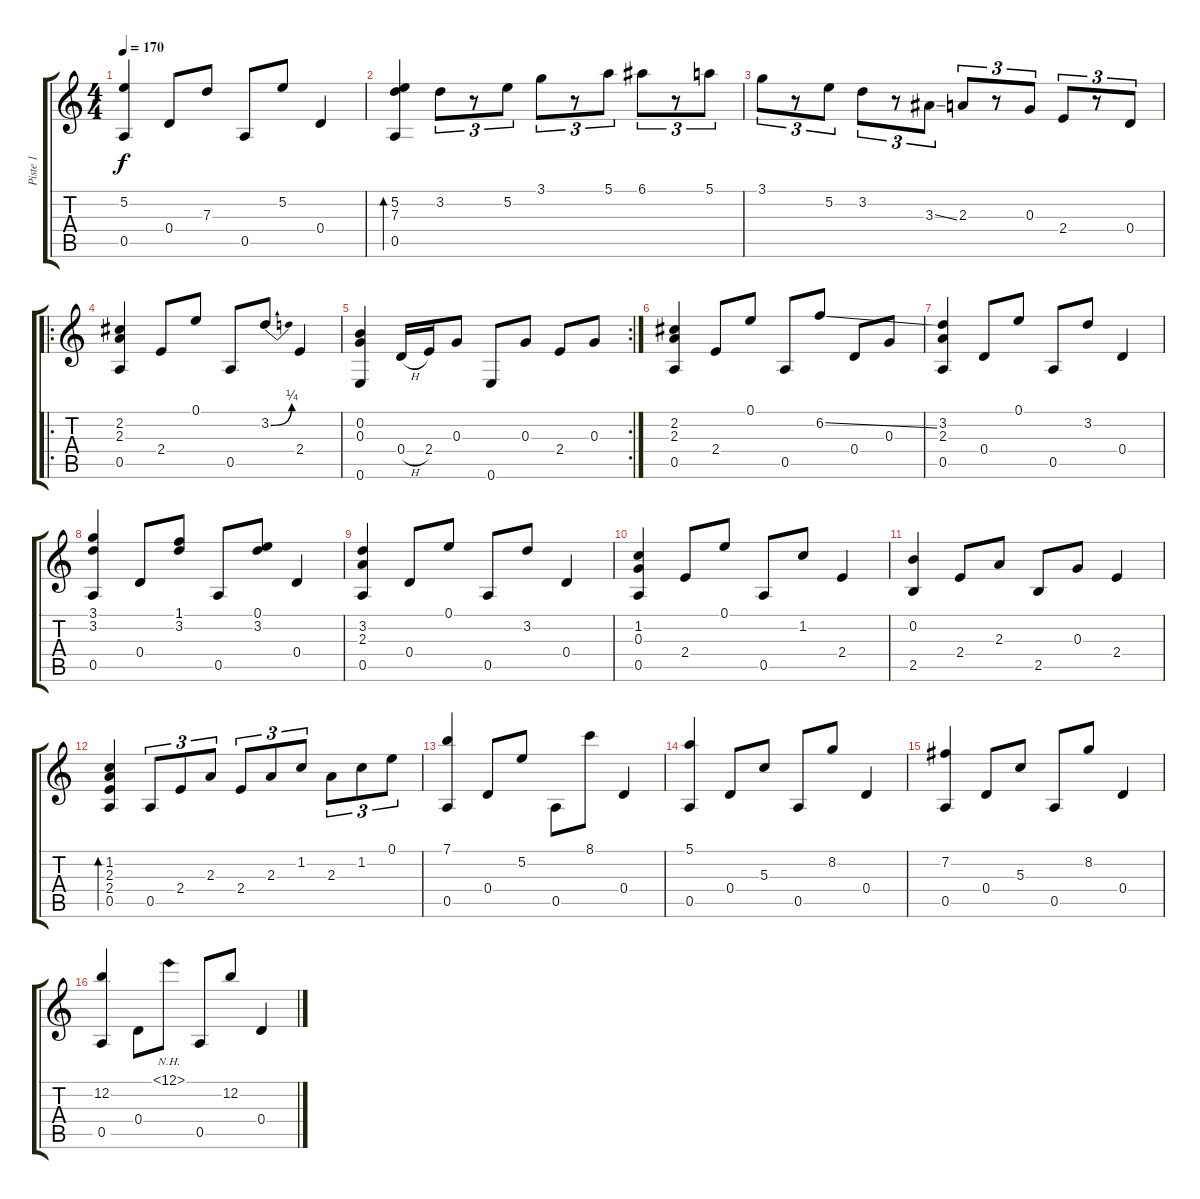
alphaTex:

\track ("Piste 1" "Piste 1") {instrument acousticguitarsteel}
\staff {score tabs}
\tuning (E4 B3 G3 D3 A2 E2) {hide}
\ts (4 4)
\tempo 170
\clef g2
\ks c
(5.2 0.5).4{dy f} 0.4.8 7.3.8 0.5.8 5.2.8 0.4.4 |
(5.2 7.3 0.5).4{bd 120} 3.2.8{tu (3 2)} r.8{tu (3 2)} 5.2.8{tu (3 2)} 3.1.8{tu (3 2)} r.8{tu (3 2)} 5.1.8{tu (3 2)} 6.1.8{tu (3 2)} r.8{tu (3 2)} 5.1.8{tu (3 2)} |
3.1.8{tu (3 2)} r.8{tu (3 2)} 5.2.8{tu (3 2)} 3.2.8{tu (3 2)} r.8{tu (3 2)} 3.3{ss}.8{tu (3 2)} 2.3.8{tu (3 2)} r.8{tu (3 2)} 0.3.8{tu (3 2)} 2.4.8{tu (3 2)} r.8{tu (3 2)} 0.4.8{tu (3 2)} |
\ro
(2.2 2.3 0.5).4 2.4.8 0.1.8 0.5.8 3.2{be (bend 0 0 60 1)}.8 2.4.4 |
\rc 2
(0.2 0.3 0.6).4 0.4{h}.16 2.4.16 0.3.8 0.6.8 0.3.8 2.4.8 0.3.8 |
(2.2 2.3 0.5).4 2.4.8 0.1.8 0.5.8 6.2{ss}.8 0.4.8 0.3.8 |
(3.2 2.3 0.5).4 0.4.8 0.1.8 0.5.8 3.2.8 0.4.4 |
(3.1 3.2 0.5).4 0.4.8 (1.1 3.2).8 0.5.8 (0.1 3.2).8 0.4.4 |
(3.2 2.3 0.5).4 0.4.8 0.1.8 0.5.8 3.2.8 0.4.4 |
(1.2 0.3 0.5).4 2.4.8 0.1.8 0.5.8 1.2.8 2.4.4 |
(0.2 2.5).4 2.4.8 2.3.8 2.5.8 0.3.8 2.4.4 |
(1.2 2.3 2.4 0.5).4{bd 120} 0.5.8{tu (3 2)} 2.4.8{tu (3 2)} 2.3.8{tu (3 2)} 2.4.8{tu (3 2)} 2.3.8{tu (3 2)} 1.2.8{tu (3 2)} 2.3.8{tu (3 2)} 1.2.8{tu (3 2)} 0.1.8{tu (3 2)} |
(7.1 0.5).4 0.4.8 5.2.8 0.5.8 8.1.8 0.4.4 |
(5.1 0.5).4 0.4.8 5.3.8 0.5.8 8.2.8 0.4.4 |
(7.2 0.5).4 0.4.8 5.3.8 0.5.8 8.2.8 0.4.4 |
(12.2 0.5).4 0.4.8 12.1{nh}.8 0.5.8 12.2.8 0.4.4
